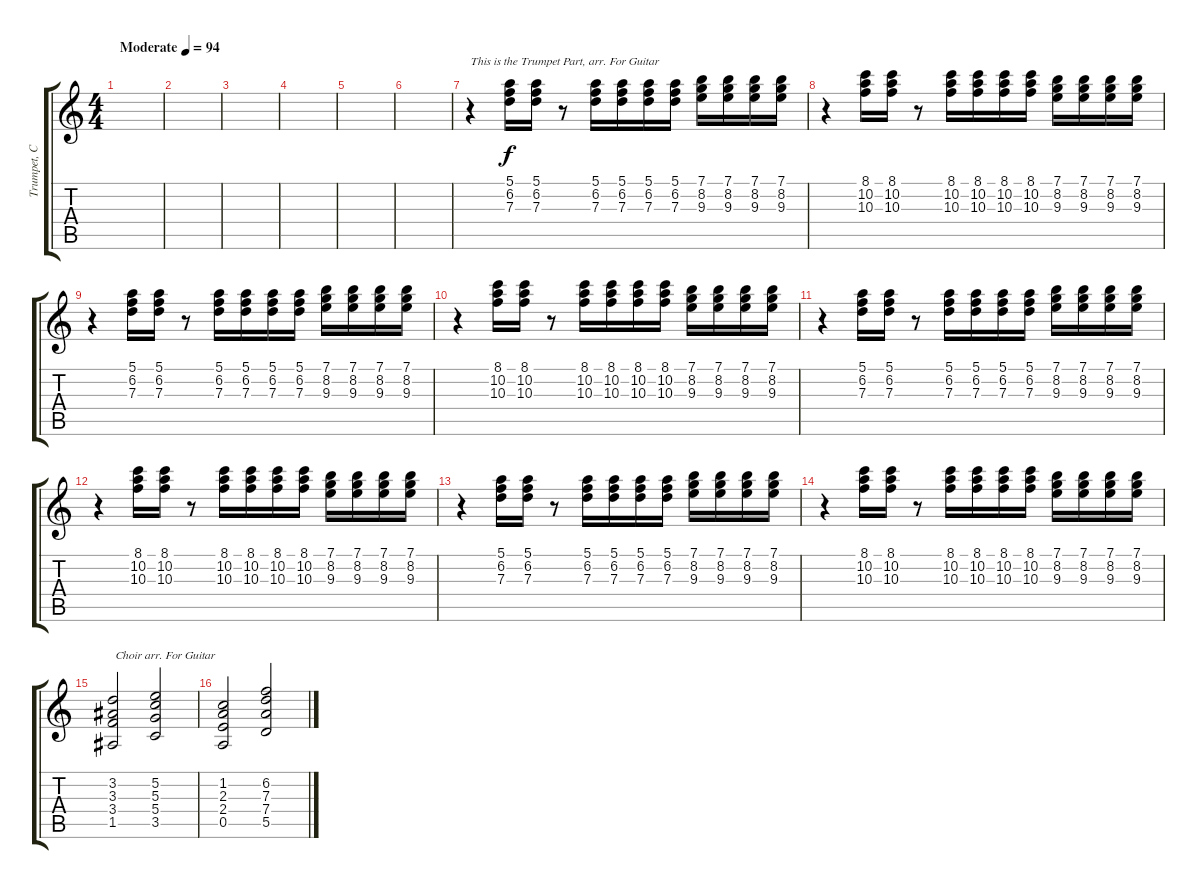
\track ("Trumpet, Choir" "Trumpet, C") {instrument acousticguitarsteel}
\staff {score tabs}
\tuning (E4 B3 G3 D3 A2 E2) {hide}
\ts (4 4)
\tempo (94 "Moderate")
\clef g2
\ks c
|
|
|
|
|
|
r.4{txt "This is the Trumpet Part, arr. For Guitar"} (5.1 6.2 7.3).16 (5.1 6.2 7.3).16 r.8 (5.1 6.2 7.3).16 (5.1 6.2 7.3).16 (5.1 6.2 7.3).16 (5.1 6.2 7.3).16 (7.1 8.2 9.3).16 (7.1 8.2 9.3).16 (7.1 8.2 9.3).16 (7.1 8.2 9.3).16 |
r.4 (8.1 10.2 10.3).16 (8.1 10.2 10.3).16 r.8 (8.1 10.2 10.3).16 (8.1 10.2 10.3).16 (8.1 10.2 10.3).16 (8.1 10.2 10.3).16 (7.1 8.2 9.3).16 (7.1 8.2 9.3).16 (7.1 8.2 9.3).16 (7.1 8.2 9.3).16 |
r.4 (5.1 6.2 7.3).16 (5.1 6.2 7.3).16 r.8 (5.1 6.2 7.3).16 (5.1 6.2 7.3).16 (5.1 6.2 7.3).16 (5.1 6.2 7.3).16 (7.1 8.2 9.3).16 (7.1 8.2 9.3).16 (7.1 8.2 9.3).16 (7.1 8.2 9.3).16 |
r.4 (8.1 10.2 10.3).16 (8.1 10.2 10.3).16 r.8 (8.1 10.2 10.3).16 (8.1 10.2 10.3).16 (8.1 10.2 10.3).16 (8.1 10.2 10.3).16 (7.1 8.2 9.3).16 (7.1 8.2 9.3).16 (7.1 8.2 9.3).16 (7.1 8.2 9.3).16 |
r.4 (5.1 6.2 7.3).16 (5.1 6.2 7.3).16 r.8 (5.1 6.2 7.3).16 (5.1 6.2 7.3).16 (5.1 6.2 7.3).16 (5.1 6.2 7.3).16 (7.1 8.2 9.3).16 (7.1 8.2 9.3).16 (7.1 8.2 9.3).16 (7.1 8.2 9.3).16 |
r.4 (8.1 10.2 10.3).16 (8.1 10.2 10.3).16 r.8 (8.1 10.2 10.3).16 (8.1 10.2 10.3).16 (8.1 10.2 10.3).16 (8.1 10.2 10.3).16 (7.1 8.2 9.3).16 (7.1 8.2 9.3).16 (7.1 8.2 9.3).16 (7.1 8.2 9.3).16 |
r.4 (5.1 6.2 7.3).16 (5.1 6.2 7.3).16 r.8 (5.1 6.2 7.3).16 (5.1 6.2 7.3).16 (5.1 6.2 7.3).16 (5.1 6.2 7.3).16 (7.1 8.2 9.3).16 (7.1 8.2 9.3).16 (7.1 8.2 9.3).16 (7.1 8.2 9.3).16 |
r.4 (8.1 10.2 10.3).16 (8.1 10.2 10.3).16 r.8 (8.1 10.2 10.3).16 (8.1 10.2 10.3).16 (8.1 10.2 10.3).16 (8.1 10.2 10.3).16 (7.1 8.2 9.3).16 (7.1 8.2 9.3).16 (7.1 8.2 9.3).16 (7.1 8.2 9.3).16 |
(3.2 3.3 3.4 1.5).2{txt " Choir arr. For Guitar"} (5.2 5.3 5.4 3.5).2 |
(1.2 2.3 2.4 0.5).2 (6.2 7.3 7.4 5.5).2
